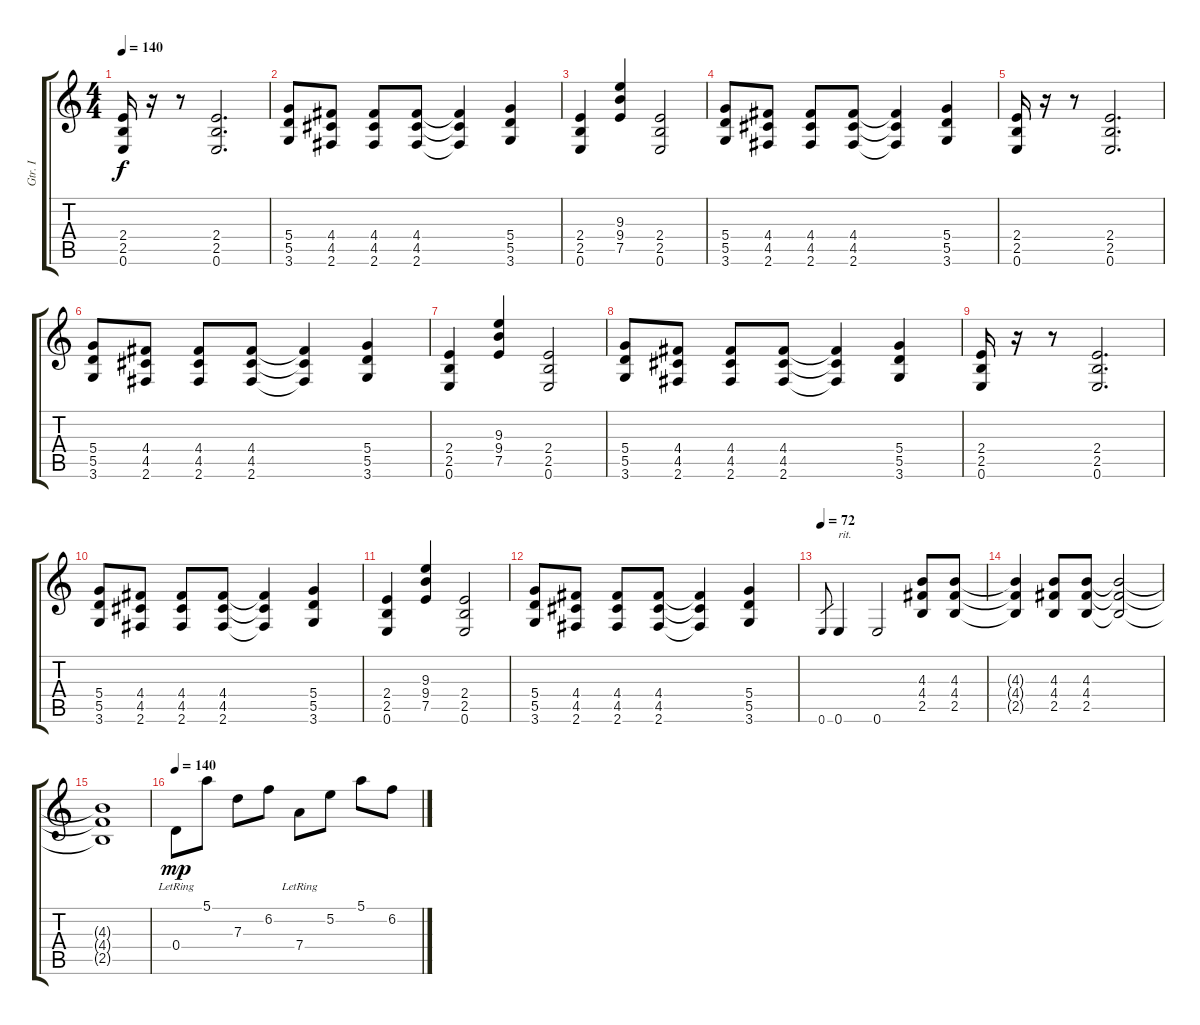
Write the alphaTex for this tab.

\track ("Gtr. I" "Gtr. I") {instrument acousticguitarsteel}
\staff {score tabs}
\tuning (E4 B3 G3 D3 A2 E2) {hide}
\ts (4 4)
\tempo 140
\clef g2
\ks c
(2.4 2.5 0.6).16{dy f} r.16 r.8 (2.4 2.5 0.6).2{d} |
(5.4 5.5 3.6).8 (4.4 4.5 2.6).8 (4.4 4.5 2.6).8 (4.4 4.5 2.6).8 (4.4{t} 4.5{t} 2.6{t}).4 (5.4 5.5 3.6).4 |
(2.4 2.5 0.6).4 (9.3 9.4 7.5).4 (2.4 2.5 0.6).2 |
(5.4 5.5 3.6).8 (4.4 4.5 2.6).8 (4.4 4.5 2.6).8 (4.4 4.5 2.6).8 (4.4{t} 4.5{t} 2.6{t}).4 (5.4 5.5 3.6).4 |
(2.4 2.5 0.6).16 r.16 r.8 (2.4 2.5 0.6).2{d} |
(5.4 5.5 3.6).8 (4.4 4.5 2.6).8 (4.4 4.5 2.6).8 (4.4 4.5 2.6).8 (4.4{t} 4.5{t} 2.6{t}).4 (5.4 5.5 3.6).4 |
(2.4 2.5 0.6).4 (9.3 9.4 7.5).4 (2.4 2.5 0.6).2 |
(5.4 5.5 3.6).8 (4.4 4.5 2.6).8 (4.4 4.5 2.6).8 (4.4 4.5 2.6).8 (4.4{t} 4.5{t} 2.6{t}).4 (5.4 5.5 3.6).4 |
(2.4 2.5 0.6).16 r.16 r.8 (2.4 2.5 0.6).2{d} |
(5.4 5.5 3.6).8 (4.4 4.5 2.6).8 (4.4 4.5 2.6).8 (4.4 4.5 2.6).8 (4.4{t} 4.5{t} 2.6{t}).4 (5.4 5.5 3.6).4 |
(2.4 2.5 0.6).4 (9.3 9.4 7.5).4 (2.4 2.5 0.6).2 |
(5.4 5.5 3.6).8 (4.4 4.5 2.6).8 (4.4 4.5 2.6).8 (4.4 4.5 2.6).8 (4.4{t} 4.5{t} 2.6{t}).4 (5.4 5.5 3.6).4 |
\tempo 72
0.6.8{gr} 0.6.4{txt "rit."} 0.6.2 (4.3 4.4 2.5).8 (4.3 4.4 2.5).8 |
(4.3{t} 4.4{t} 2.5{t}).4 (4.3 4.4 2.5).8 (4.3 4.4 2.5).8 (4.3{t} 4.4{t} 2.5{t}).2 |
(4.3{t} 4.4{t} 2.5{t}).1 |
\tempo 140
0.4{lr}.8{dy mp instrument acousticguitarnylon} 5.1.8 7.3.8 6.2.8 7.4{lr}.8 5.2.8 5.1.8 6.2.8
